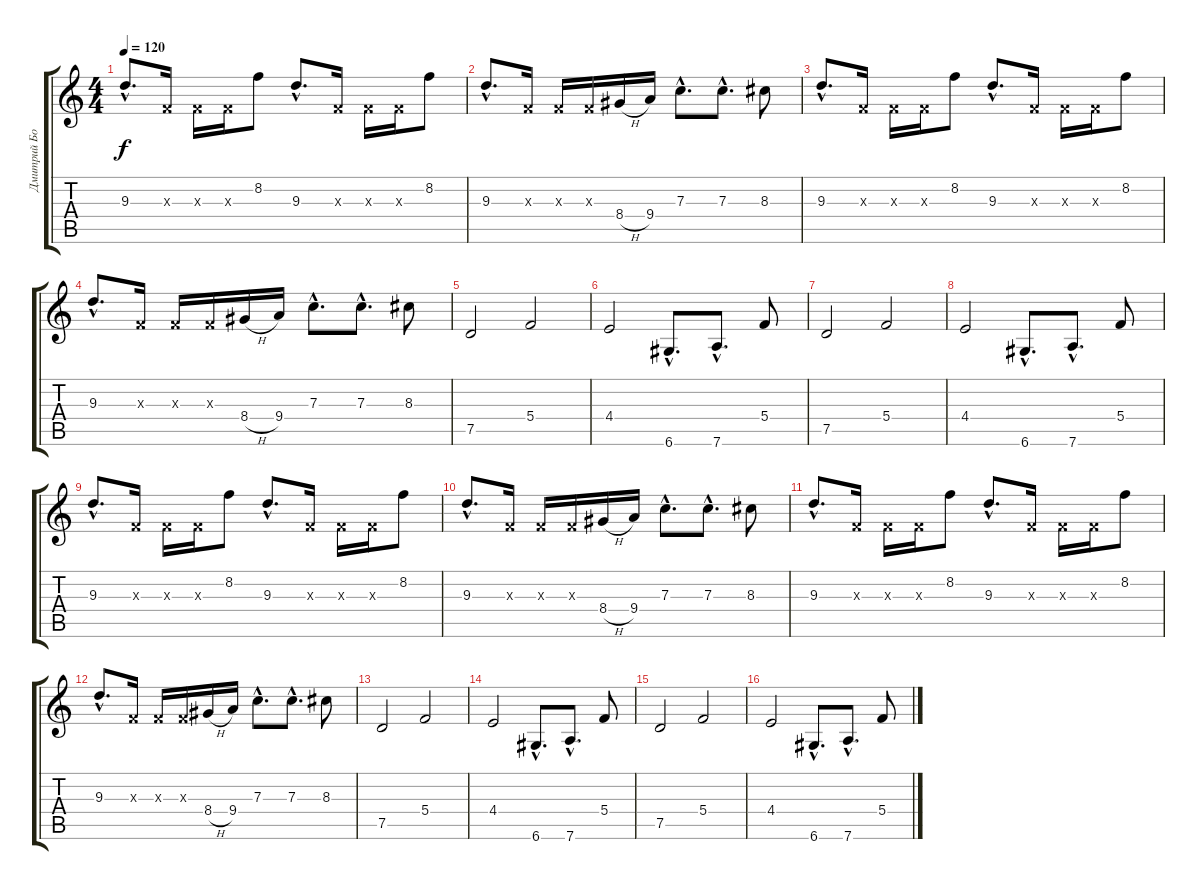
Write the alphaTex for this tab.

\track ("Дмитрий Борисенков" "Дмитрий Бо") {instrument distortionguitar}
\staff {score tabs}
\tuning (D4 A3 F3 C3 G2 D2) {hide}
\ts (4 4)
\tempo 120
\clef g2
\ks c
9.3{hac}.8{d dy f} 0.3{x}.16 0.3{x}.16 0.3{x}.16 8.2.8 9.3{hac}.8{d} 0.3{x}.16 0.3{x}.16 0.3{x}.16 8.2.8 |
9.3{hac}.8{d} 0.3{x}.16 0.3{x}.16 0.3{x}.16 8.4{h}.16 9.4.16 7.3{hac}.8{d} 7.3{hac}.8{d} 8.3.8 |
9.3{hac}.8{d} 0.3{x}.16 0.3{x}.16 0.3{x}.16 8.2.8 9.3{hac}.8{d} 0.3{x}.16 0.3{x}.16 0.3{x}.16 8.2.8 |
9.3{hac}.8{d} 0.3{x}.16 0.3{x}.16 0.3{x}.16 8.4{h}.16 9.4.16 7.3{hac}.8{d} 7.3{hac}.8{d} 8.3.8 |
7.5.2 5.4.2 |
4.4.2 6.6{hac}.8{d} 7.6{hac}.8{d} 5.4.8 |
7.5.2 5.4.2 |
4.4.2 6.6{hac}.8{d} 7.6{hac}.8{d} 5.4.8 |
9.3{hac}.8{d} 0.3{x}.16 0.3{x}.16 0.3{x}.16 8.2.8 9.3{hac}.8{d} 0.3{x}.16 0.3{x}.16 0.3{x}.16 8.2.8 |
9.3{hac}.8{d} 0.3{x}.16 0.3{x}.16 0.3{x}.16 8.4{h}.16 9.4.16 7.3{hac}.8{d} 7.3{hac}.8{d} 8.3.8 |
9.3{hac}.8{d} 0.3{x}.16 0.3{x}.16 0.3{x}.16 8.2.8 9.3{hac}.8{d} 0.3{x}.16 0.3{x}.16 0.3{x}.16 8.2.8 |
9.3{hac}.8{d} 0.3{x}.16 0.3{x}.16 0.3{x}.16 8.4{h}.16 9.4.16 7.3{hac}.8{d} 7.3{hac}.8{d} 8.3.8 |
7.5.2 5.4.2 |
4.4.2 6.6{hac}.8{d} 7.6{hac}.8{d} 5.4.8 |
7.5.2 5.4.2 |
4.4.2 6.6{hac}.8{d} 7.6{hac}.8{d} 5.4.8
